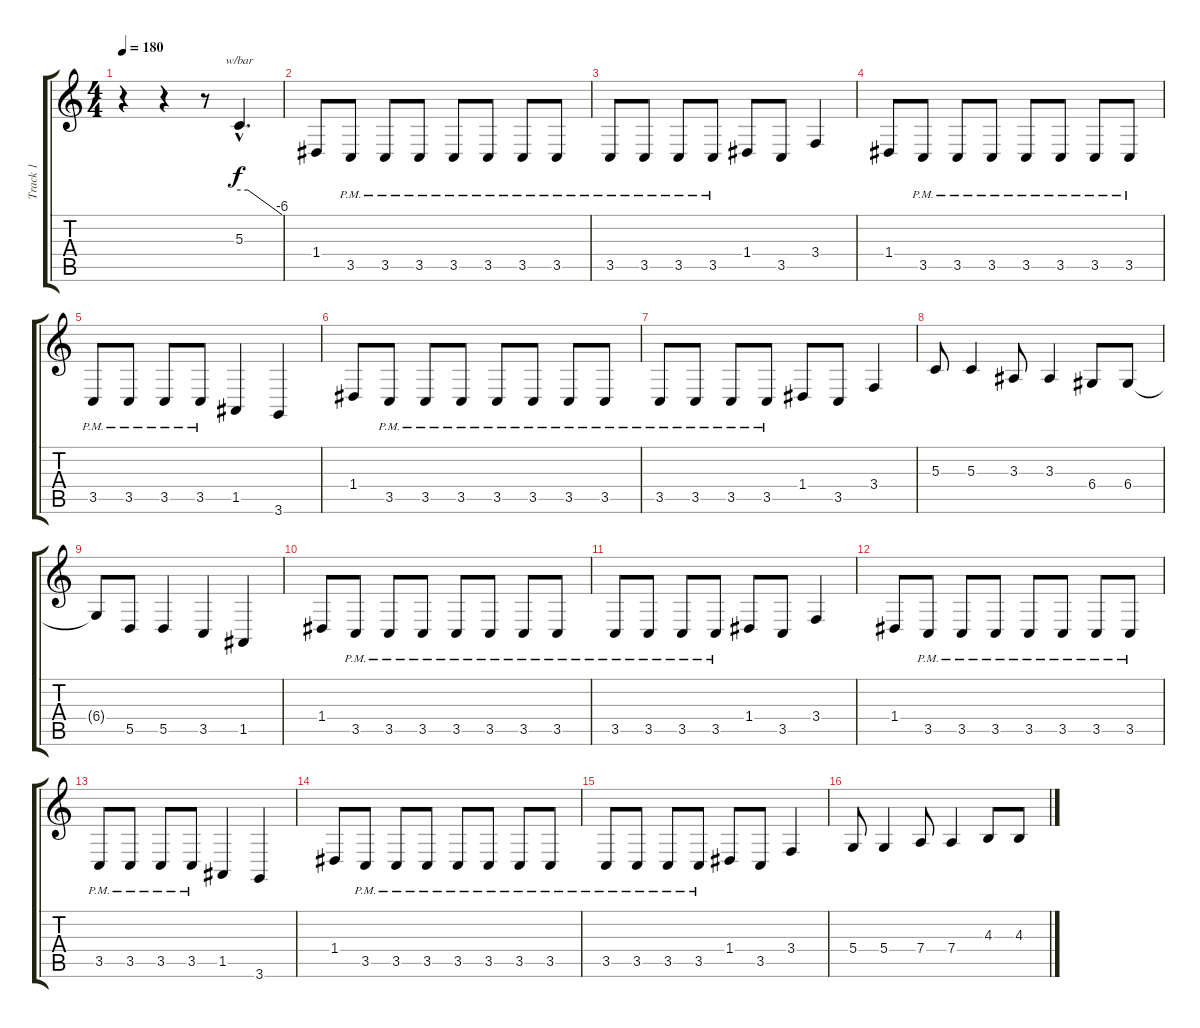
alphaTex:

\track ("Track 1" "Track 1") {instrument lead5charang}
\staff {score tabs}
\tuning (E4 B3 G3 D3 A2 E2) {hide}
\ts (4 4)
\tempo 180
\clef g2
\ks c
r.4{dy f instrument lead5charang} r.4 r.8 5.3{hac}.4{d tbe (custom default 0 0 12 0 60 -24)} |
1.4.8 3.5{pm}.8 3.5{pm}.8 3.5{pm}.8 3.5{pm}.8 3.5{pm}.8 3.5{pm}.8 3.5{pm}.8 |
3.5{pm}.8 3.5{pm}.8 3.5{pm}.8 3.5{pm}.8 1.4.8 3.5.8 3.4.4 |
1.4.8 3.5{pm}.8 3.5{pm}.8 3.5{pm}.8 3.5{pm}.8 3.5{pm}.8 3.5{pm}.8 3.5{pm}.8 |
3.5{pm}.8 3.5{pm}.8 3.5{pm}.8 3.5{pm}.8 1.5.4 3.6.4 |
1.4.8 3.5{pm}.8 3.5{pm}.8 3.5{pm}.8 3.5{pm}.8 3.5{pm}.8 3.5{pm}.8 3.5{pm}.8 |
3.5{pm}.8 3.5{pm}.8 3.5{pm}.8 3.5{pm}.8 1.4.8 3.5.8 3.4.4 |
5.3.8 5.3.4 3.3.8 3.3.4 6.4.8 6.4.8 |
6.4{t}.8 5.5.8 5.5.4 3.5.4 1.5.4 |
1.4.8 3.5{pm}.8 3.5{pm}.8 3.5{pm}.8 3.5{pm}.8 3.5{pm}.8 3.5{pm}.8 3.5{pm}.8 |
3.5{pm}.8 3.5{pm}.8 3.5{pm}.8 3.5{pm}.8 1.4.8 3.5.8 3.4.4 |
1.4.8 3.5{pm}.8 3.5{pm}.8 3.5{pm}.8 3.5{pm}.8 3.5{pm}.8 3.5{pm}.8 3.5{pm}.8 |
3.5{pm}.8 3.5{pm}.8 3.5{pm}.8 3.5{pm}.8 1.5.4 3.6.4 |
1.4.8 3.5{pm}.8 3.5{pm}.8 3.5{pm}.8 3.5{pm}.8 3.5{pm}.8 3.5{pm}.8 3.5{pm}.8 |
3.5{pm}.8 3.5{pm}.8 3.5{pm}.8 3.5{pm}.8 1.4.8 3.5.8 3.4.4 |
5.4.8 5.4.4 7.4.8 7.4.4 4.3.8 4.3.8
